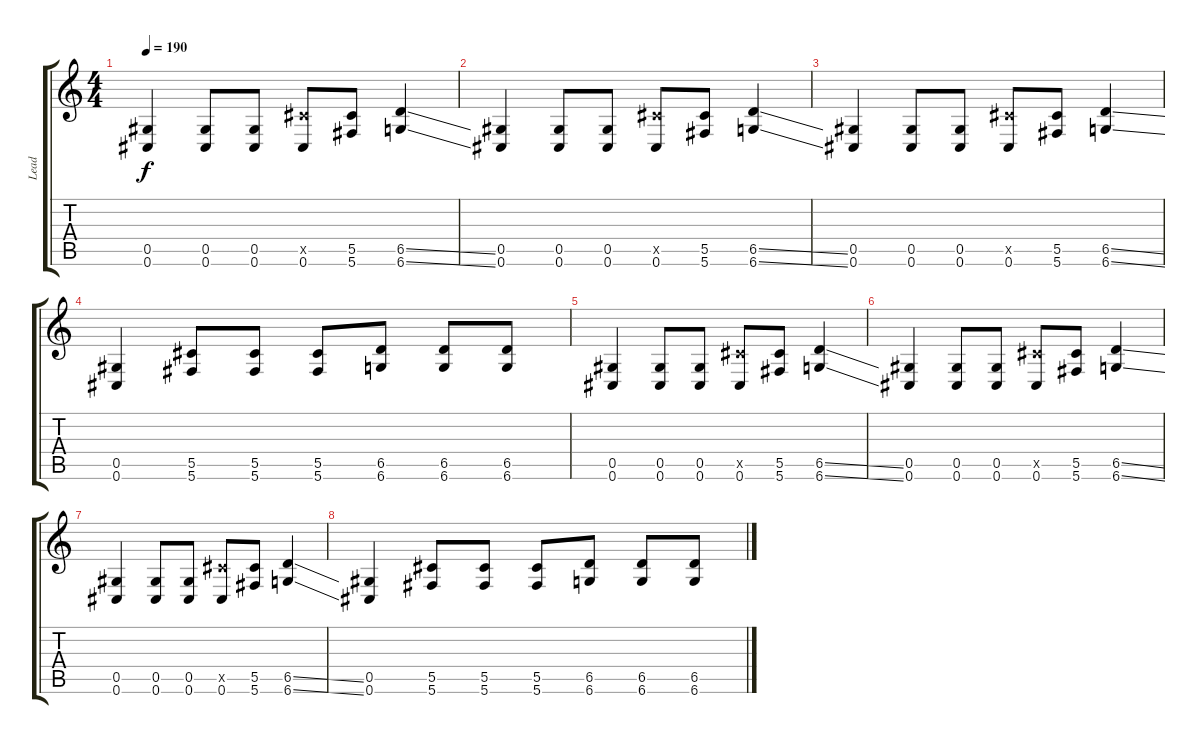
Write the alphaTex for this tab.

\track ("Lead" "Lead") {instrument distortionguitar}
\staff {score tabs}
\tuning (Eb4 Bb3 Gb3 Db3 Ab2 Db2) {hide}
\ts (4 4)
\tempo 190
\clef g2
\ks c
(0.5 0.6).4{dy f} (0.5 0.6).8 (0.5 0.6).8 (5.5{x} 0.6).8 (5.5 5.6).8 (6.5{ss} 6.6{ss}).4 |
(0.5 0.6).4 (0.5 0.6).8 (0.5 0.6).8 (5.5{x} 0.6).8 (5.5 5.6).8 (6.5{ss} 6.6{ss}).4 |
(0.5 0.6).4 (0.5 0.6).8 (0.5 0.6).8 (5.5{x} 0.6).8 (5.5 5.6).8 (6.5{ss} 6.6{ss}).4 |
(0.5 0.6).4{volume 0} (5.5 5.6).8 (5.5 5.6).8 (5.5 5.6).8 (6.5 6.6).8 (6.5 6.6).8 (6.5 6.6).8 |
(0.5 0.6).4 (0.5 0.6).8 (0.5 0.6).8 (5.5{x} 0.6).8 (5.5 5.6).8 (6.5{ss} 6.6{ss}).4 |
(0.5 0.6).4 (0.5 0.6).8 (0.5 0.6).8 (5.5{x} 0.6).8 (5.5 5.6).8 (6.5{ss} 6.6{ss}).4 |
(0.5 0.6).4 (0.5 0.6).8 (0.5 0.6).8 (5.5{x} 0.6).8 (5.5 5.6).8 (6.5{ss} 6.6{ss}).4 |
(0.5 0.6).4 (5.5 5.6).8 (5.5 5.6).8 (5.5 5.6).8 (6.5 6.6).8 (6.5 6.6).8 (6.5 6.6).8
